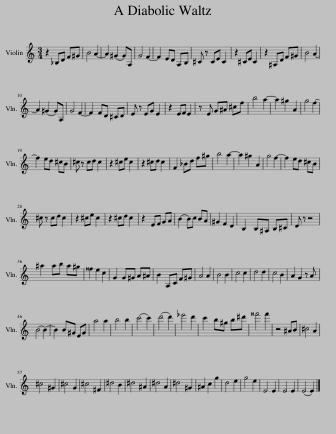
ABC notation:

X:1
L:1/8
M:3/4
I:linebreak $
K:C
V:1 treble
V:1
 z2 _B,D F^G | B4 A2- | A2 (^G2 G)A, | G4 F2- | F2 ED A,B, | %5
 ^C z CE C2 | z2 ^CE C2 | z2 ^A,D F^G | B4 A2- |$ A2 (^G2 G)A, | %10
 G4 F2- | F2 FD ^CD | E z EG E2 | z2 EF E2 | z E G^A ^cf | %15
 b4 a2- | a2 ^g2 A2 | g4 f2- |$ f2 ed ^cB | ^c z cd c2 | %20
 z2 ^ce c2 | z2 ^cd c2 | F2 _Bd f^g | b4 a2- | a2 ^g2 A2 | %25
 g4 f2- | f2 ed ^cB |$ ^c z cd c2 | z2 ^ce c2 | z2 ^cd c2 | %30
 z2 EF GA | (B2 B)c BA | ^G2 F2 D2 | B,2 B,^A, B,^C | D z z4 |$ %35
 ^a2 ab a^g | ^^f2 e2 c2 | G2 G^G A^A | B2 A,C F^G | A4 A2 | %40
 B4 B2 | c4 c2 | d4 d2 | c4 B2 | A2 G2 z A |$ %45
 (B4 B2-) | B2 B^G EG | a4 a2 | b4 b2 | (c'4 c'2) | %50
 (d'4 d'2) | _e'4 d'2 | c'2 b^g b^d' | ^^f'4 f'2 | z4 ^AB | %55
 ^c4 A2 |$ ^c4 ^G2 | ^c4 G2 | ^c4 ^F2 | ^d4 B2 | %60
 ^d4 ^A2 | ^d4 A2 | ^d4 ^G2 | ^A2 c2 g2 | d4 e2 | %65
 g4 e2 | E4 E2 | E4 E2 | (E4 E2) |] %69
